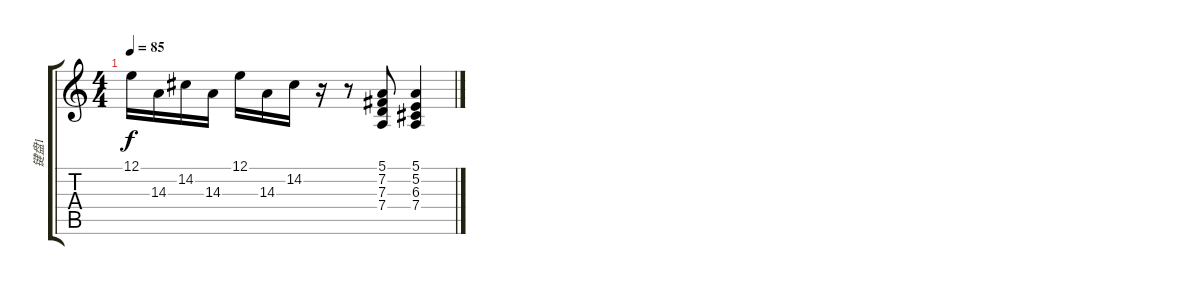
\track ("键盘1" "键盘1") {instrument synthstrings1}
\staff {score tabs}
\tuning (E4 B3 G3 D3 A2 E2) {hide}
\ts (4 4)
\tempo 85
\clef g2
\ks c
12.1.16{dy f} 14.3.16 14.2.16 14.3.16 12.1.16 14.3.16 14.2.16 r.16 r.8 (5.1 7.2 7.3 7.4).8 (5.1 5.2 6.3 7.4).4
